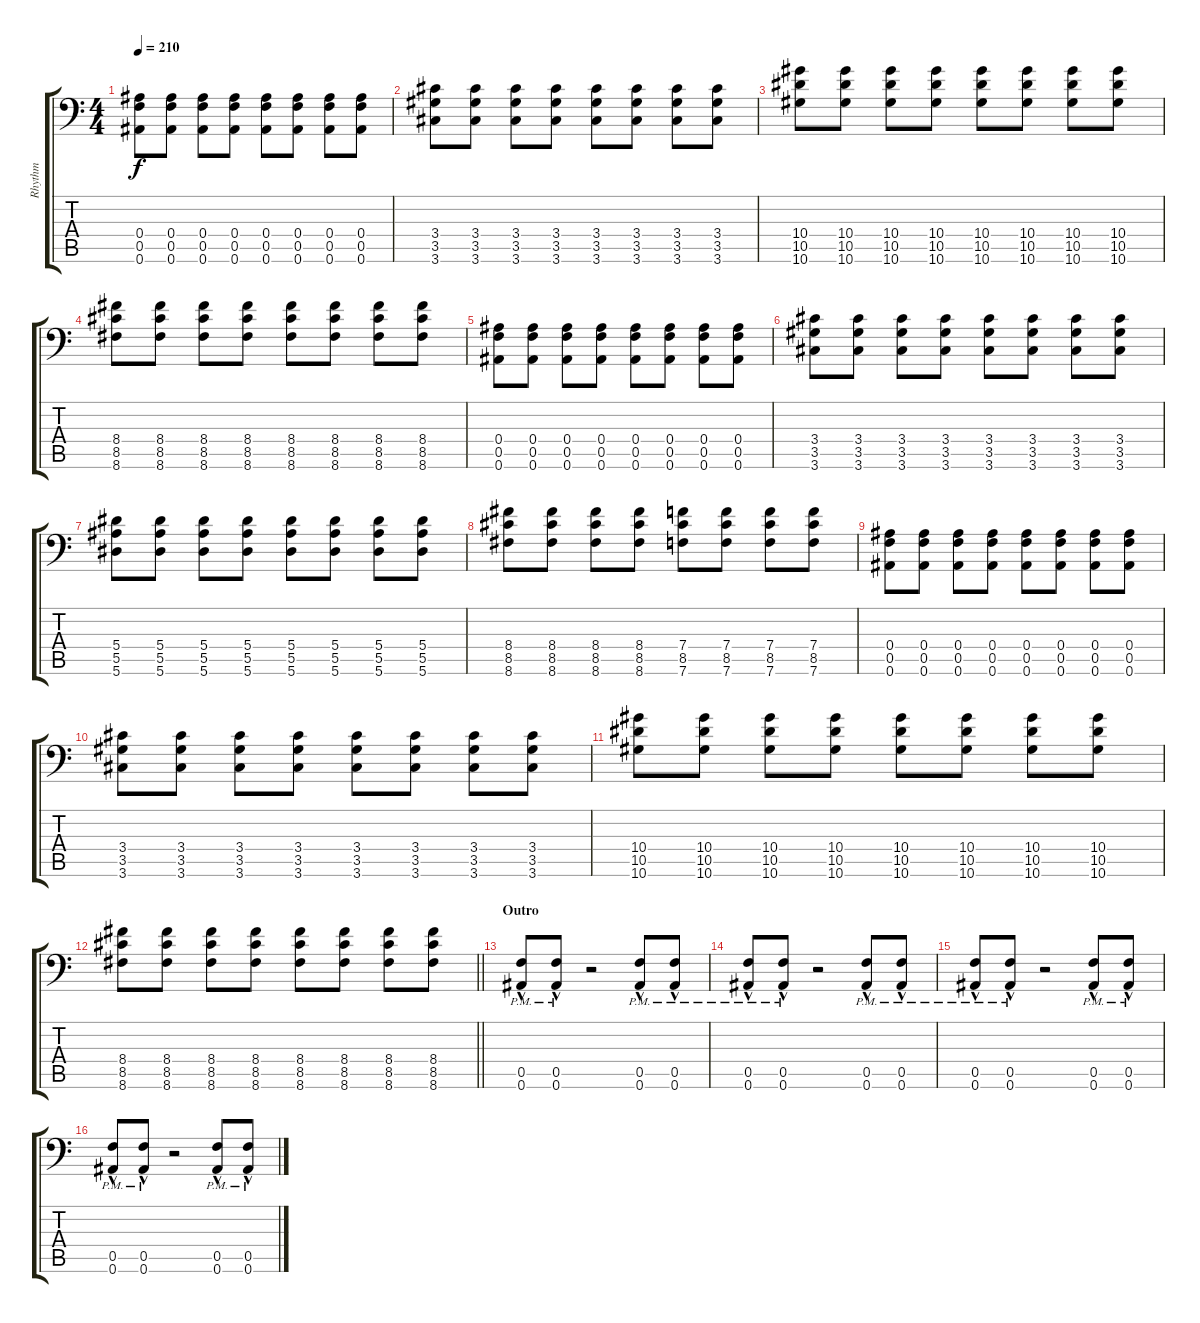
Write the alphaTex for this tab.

\track ("Rhythm" "Rhythm") {instrument overdrivenguitar}
\staff {score tabs}
\tuning (C4 G3 Eb3 Bb2 F2 Bb1) {hide}
\ts (4 4)
\tempo 210
\clef f4
\ks c
(0.4 0.5 0.6).8{dy f} (0.4 0.5 0.6).8 (0.4 0.5 0.6).8 (0.4 0.5 0.6).8 (0.4 0.5 0.6).8 (0.4 0.5 0.6).8 (0.4 0.5 0.6).8 (0.4 0.5 0.6).8 |
(3.4 3.5 3.6).8 (3.4 3.5 3.6).8 (3.4 3.5 3.6).8 (3.4 3.5 3.6).8 (3.4 3.5 3.6).8 (3.4 3.5 3.6).8 (3.4 3.5 3.6).8 (3.4 3.5 3.6).8 |
(10.4 10.5 10.6).8 (10.4 10.5 10.6).8 (10.4 10.5 10.6).8 (10.4 10.5 10.6).8 (10.4 10.5 10.6).8 (10.4 10.5 10.6).8 (10.4 10.5 10.6).8 (10.4 10.5 10.6).8 |
(8.4 8.5 8.6).8 (8.4 8.5 8.6).8 (8.4 8.5 8.6).8 (8.4 8.5 8.6).8 (8.4 8.5 8.6).8 (8.4 8.5 8.6).8 (8.4 8.5 8.6).8 (8.4 8.5 8.6).8 |
(0.4 0.5 0.6).8 (0.4 0.5 0.6).8 (0.4 0.5 0.6).8 (0.4 0.5 0.6).8 (0.4 0.5 0.6).8 (0.4 0.5 0.6).8 (0.4 0.5 0.6).8 (0.4 0.5 0.6).8 |
(3.4 3.5 3.6).8 (3.4 3.5 3.6).8 (3.4 3.5 3.6).8 (3.4 3.5 3.6).8 (3.4 3.5 3.6).8 (3.4 3.5 3.6).8 (3.4 3.5 3.6).8 (3.4 3.5 3.6).8 |
(5.4 5.5 5.6).8 (5.4 5.5 5.6).8 (5.4 5.5 5.6).8 (5.4 5.5 5.6).8 (5.4 5.5 5.6).8 (5.4 5.5 5.6).8 (5.4 5.5 5.6).8 (5.4 5.5 5.6).8 |
(8.4 8.5 8.6).8 (8.4 8.5 8.6).8 (8.4 8.5 8.6).8 (8.4 8.5 8.6).8 (7.4 8.5 7.6).8 (7.4 8.5 7.6).8 (7.4 8.5 7.6).8 (7.4 8.5 7.6).8 |
(0.4 0.5 0.6).8 (0.4 0.5 0.6).8 (0.4 0.5 0.6).8 (0.4 0.5 0.6).8 (0.4 0.5 0.6).8 (0.4 0.5 0.6).8 (0.4 0.5 0.6).8 (0.4 0.5 0.6).8 |
(3.4 3.5 3.6).8 (3.4 3.5 3.6).8 (3.4 3.5 3.6).8 (3.4 3.5 3.6).8 (3.4 3.5 3.6).8 (3.4 3.5 3.6).8 (3.4 3.5 3.6).8 (3.4 3.5 3.6).8 |
(10.4 10.5 10.6).8 (10.4 10.5 10.6).8 (10.4 10.5 10.6).8 (10.4 10.5 10.6).8 (10.4 10.5 10.6).8 (10.4 10.5 10.6).8 (10.4 10.5 10.6).8 (10.4 10.5 10.6).8 |
\barLineRight lightlight
(8.4 8.5 8.6).8 (8.4 8.5 8.6).8 (8.4 8.5 8.6).8 (8.4 8.5 8.6).8 (8.4 8.5 8.6).8 (8.4 8.5 8.6).8 (8.4 8.5 8.6).8 (8.4 8.5 8.6).8 |
\section ("" "Outro")
(0.5{hac pm} 0.6{hac pm}).8{volume 16 balance 8} (0.5{pm} 0.6{hac pm}).8 r.2 (0.5{hac pm} 0.6{hac pm}).8 (0.5{pm} 0.6{hac pm}).8 |
(0.5{pm} 0.6{hac pm}).8 (0.5{pm} 0.6{hac pm}).8 r.2 (0.5{pm} 0.6{hac pm}).8 (0.5{pm} 0.6{hac pm}).8 |
(0.5{hac pm} 0.6{hac pm}).8 (0.5{pm} 0.6{hac pm}).8 r.2 (0.5{hac pm} 0.6{hac pm}).8 (0.5{pm} 0.6{hac pm}).8 |
(0.5{hac pm} 0.6{hac pm}).8 (0.5{pm} 0.6{hac pm}).8 r.2 (0.5{hac pm} 0.6{hac pm}).8 (0.5{pm} 0.6{hac pm}).8
